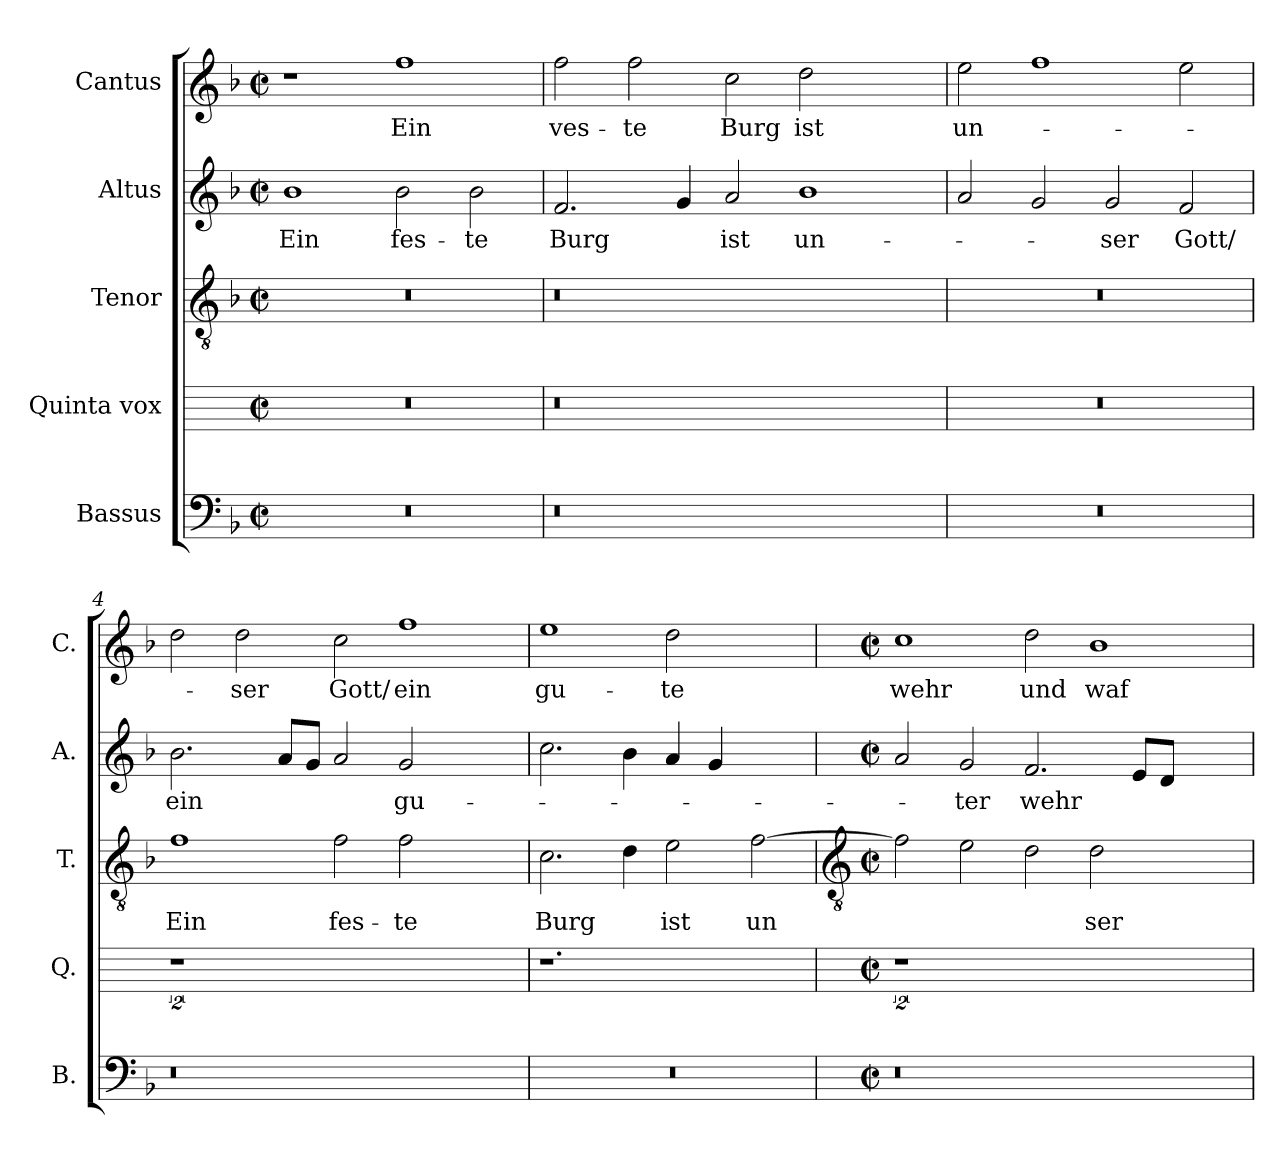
**kern	**kern	**kern	**text	**kern	**text	**kern	**text
*part5	*part4	*part3	*part3	*part2	*part2	*part1	*part1
*staff5	*staff4	*staff3	*staff3	*staff2	*staff2	*staff1	*staff1
*I"Bassus	*I"Quinta vox	*I"Tenor	*	*I"Altus	*	*I"Cantus	*
*I'B.	*I'Q.	*I'T.	*	*I'A.	*	*I'C.	*
*clefF4	*	*clefGv2	*	*clefG2	*	*clefG2	*
*k[b-]	*	*k[b-]	*	*k[b-]	*	*k[b-]	*
*F:	*	*F:	*	*F:	*	*F:	*
*M4/2	*M4/2	*M4/2	*	*M4/2	*	*M4/2	*
*met(c|)	*met(c|)	*met(c|)	*	*met(c|)	*	*met(c|)	*
=1	=1	=1	=1	=1	=1	=1	=1
!	!	!	!	!	!LO:LY:b	!	!
0r	0r	0r	.	1b-	Ein	1r	.
!	!	!	!	!	!LO:LY:b	!	!LO:LY:b
.	.	.	.	2b-	fes-	1ff	Ein
!	!	!	!	!	!LO:LY:b	!	!
.	.	.	.	2b-	-te	.	.
=2	=2	=2	=2	=2	=2	=2	=2
!	!	!	!	!	!LO:LY:b	!	!LO:LY:b
0r	0r	0r	.	2.f	Burg	2ff	ves-
!	!	!	!	!	!	!	!LO:LY:b
.	.	.	.	.	.	2ff	-te
.	.	.	.	4g	.	.	.
!	!	!	!	!	!LO:LY:b	!	!LO:LY:b
.	.	.	.	2a	ist	2cc	Burg
!	!	!	!	!	!LO:LY:b	!	!LO:LY:b
.	.	.	.	1b-	un-	2dd	ist
2ryy	2ryy	2ryy	.	.	.	2ryy	.
=3	=3	=3	=3	=3	=3	=3	=3
!	!	!	!	!	!	!	!LO:LY:b
0r	0r	0r	.	2a	.	2ee	un-
.	.	.	.	2g	.	1ff	.
!	!	!	!	!	!LO:LY:b	!	!
.	.	.	.	2g	-ser	.	.
!	!	!	!	!	!LO:LY:b	!	!
.	.	.	.	2f	Gott/	2ee	.
=4	=4	=4	=4	=4	=4	=4	=4
!	!	!	!LO:LY:b	!	!LO:LY:b	!	!
0r	2%5r	1f	Ein	2.b-	ein	2dd	.
!	!	!	!	!	!	!	!LO:LY:b
.	.	.	.	.	.	2dd	-ser
.	.	.	.	8aL	.	.	.
.	.	.	.	8gJ	.	.	.
!	!	!	!LO:LY:b	!	!	!	!LO:LY:b
.	.	2f	fes-	2a	.	2cc	Gott/
!	!	!	!LO:LY:b	!	!LO:LY:b	!	!LO:LY:b
.	.	2f	-te	2g	gu-	1ff	ein
2ryy	.	2ryy	.	2ryy	.	.	.
=5	=5	=5	=5	=5	=5	=5	=5
!	!	!	!LO:LY:b	!	!	!	!LO:LY:b
0r	1.r	2.c	Burg	2.cc	.	1ee	gu-
.	.	4d	.	4b-	.	.	.
!	!	!	!LO:LY:b	!	!	!	!LO:LY:b
.	.	2e	ist	4a	.	2dd	-te
.	.	.	.	4g	.	.	.
!	!	!	!LO:LY:b	!	!	!	!
.	2ryy	[2f	un	2ryy	.	2ryy	.
!!LO:LB:g=z
=6	=6	=6	=6	=6	=6	=6	=6
*	*	*clefGv2	*	*	*	*	*
*M4/2	*M4/2	*M4/2	*	*M4/2	*	*M4/2	*
*met(c|)	*met(c|)	*met(c|)	*	*met(c|)	*	*met(c|)	*
!	!	!	!	!	!	!	!LO:LY:b
0r	2%5r	2f]	.	2a	.	1cc	wehr
!	!	!	!	!	!LO:LY:b	!	!
.	.	2e	.	2g	-ter	.	.
!	!	!	!	!	!LO:LY:b	!	!LO:LY:b
.	.	2d	.	2.f	wehr	2dd	und
!	!	!	!LO:LY:b	!	!	!	!LO:LY:b
.	.	2d	ser	.	.	1b-	waf-
.	.	.	.	8eL	.	.	.
.	.	.	.	8dJ	.	.	.
2ryy	.	2ryy	.	2ryy	.	.	.
=	=	=	=	=	=	=	=
*-	*-	*-	*-	*-	*-	*-	*-
